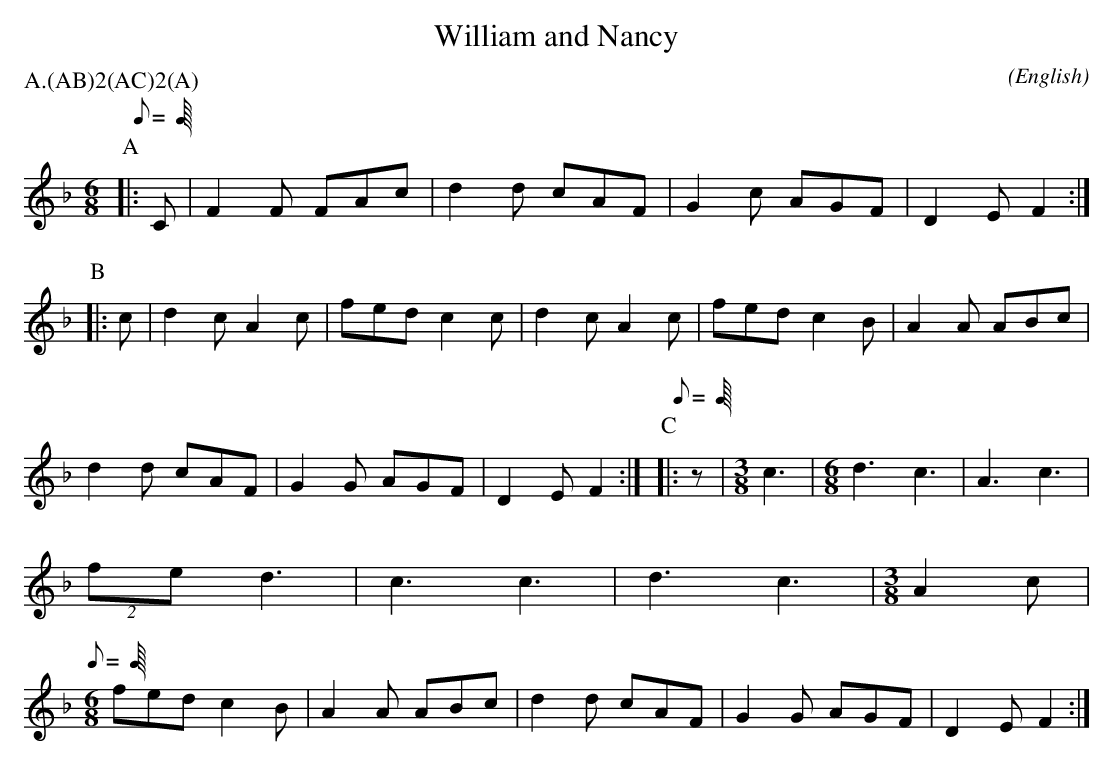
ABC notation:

X:1
T:William and Nancy
M:6/8
C:
O:English
P:A.(AB)2(AC)2(A)
K:F
Q:C3=96
P:A
|: C | F2 F FAc  | d2 d cAF  | G2 c AGF  | D2 E F2 :|\
P:B
|: c | d2 c A2 c | fed  c2 c | d2 c A2 c | fed  c2 \
   B | A2 A ABc  | d2 d cAF  | G2 G AGF  | D2 E F2 :|\
Q:C3=84
P:C
|: z |\
M:3/8
L:1/8
c3 |\
M:6/8
d3   c3 | A3   c3 | (2fe   d3 | c3   c3 | d3   c3 |\
M:3/8
L:1/8
A2 c |\
Q:C3=96
M:6/8
       fed  c2 \
   B | A2 A ABc  | d2 d cAF  | G2 G AGF  | D2 E F2 :|
